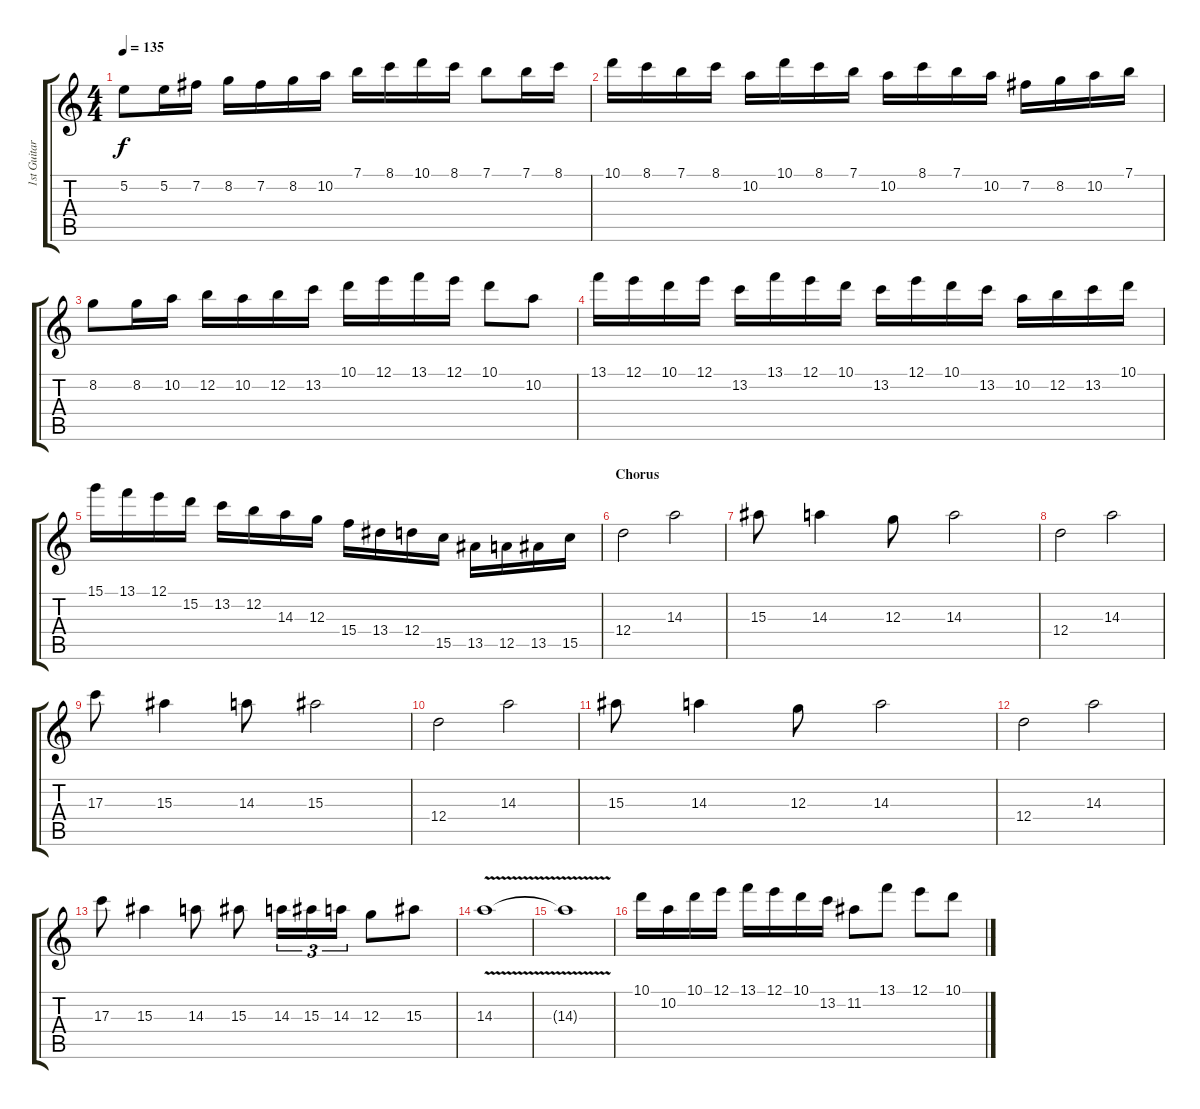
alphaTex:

\track ("1st Guitar" "1st Guitar") {instrument distortionguitar}
\staff {score tabs}
\tuning (E4 B3 G3 D3 A2 E2) {hide}
\ts (4 4)
\tempo 135
\clef g2
\ks c
5.2.8{dy f} 5.2.16 7.2.16 8.2.16 7.2.16 8.2.16 10.2.16 7.1.16 8.1.16 10.1.16 8.1.16 7.1.8 7.1.16 8.1.16 |
10.1.16 8.1.16 7.1.16 8.1.16 10.2.16 10.1.16 8.1.16 7.1.16 10.2.16 8.1.16 7.1.16 10.2.16 7.2.16 8.2.16 10.2.16 7.1.16 |
8.2.8 8.2.16 10.2.16 12.2.16 10.2.16 12.2.16 13.2.16 10.1.16 12.1.16 13.1.16 12.1.16 10.1.8 10.2.8 |
13.1.16 12.1.16 10.1.16 12.1.16 13.2.16 13.1.16 12.1.16 10.1.16 13.2.16 12.1.16 10.1.16 13.2.16 10.2.16 12.2.16 13.2.16 10.1.16 |
15.1.16 13.1.16 12.1.16 15.2.16 13.2.16 12.2.16 14.3.16 12.3.16 15.4.16 13.4.16 12.4.16 15.5.16 13.5.16 12.5.16 13.5.16 15.5.16 |
\section ("" "Chorus")
12.4.2 14.3.2 |
15.3.8 14.3.4 12.3.8 14.3.2 |
12.4.2 14.3.2 |
17.3.8 15.3.4 14.3.8 15.3.2 |
12.4.2 14.3.2 |
15.3.8 14.3.4 12.3.8 14.3.2 |
12.4.2 14.3.2 |
17.3.8 15.3.4 14.3.8 15.3.8 14.3.16{tu (3 2)} 15.3.16{tu (3 2)} 14.3.16{tu (3 2)} 12.3.8 15.3.8 |
14.3{v}.1 |
14.3{t}.1 |
10.1.16 10.2.16 10.1.16 12.1.16 13.1.16 12.1.16 10.1.16 13.2.16 11.2.8 13.1.8 12.1.8 10.1.8
